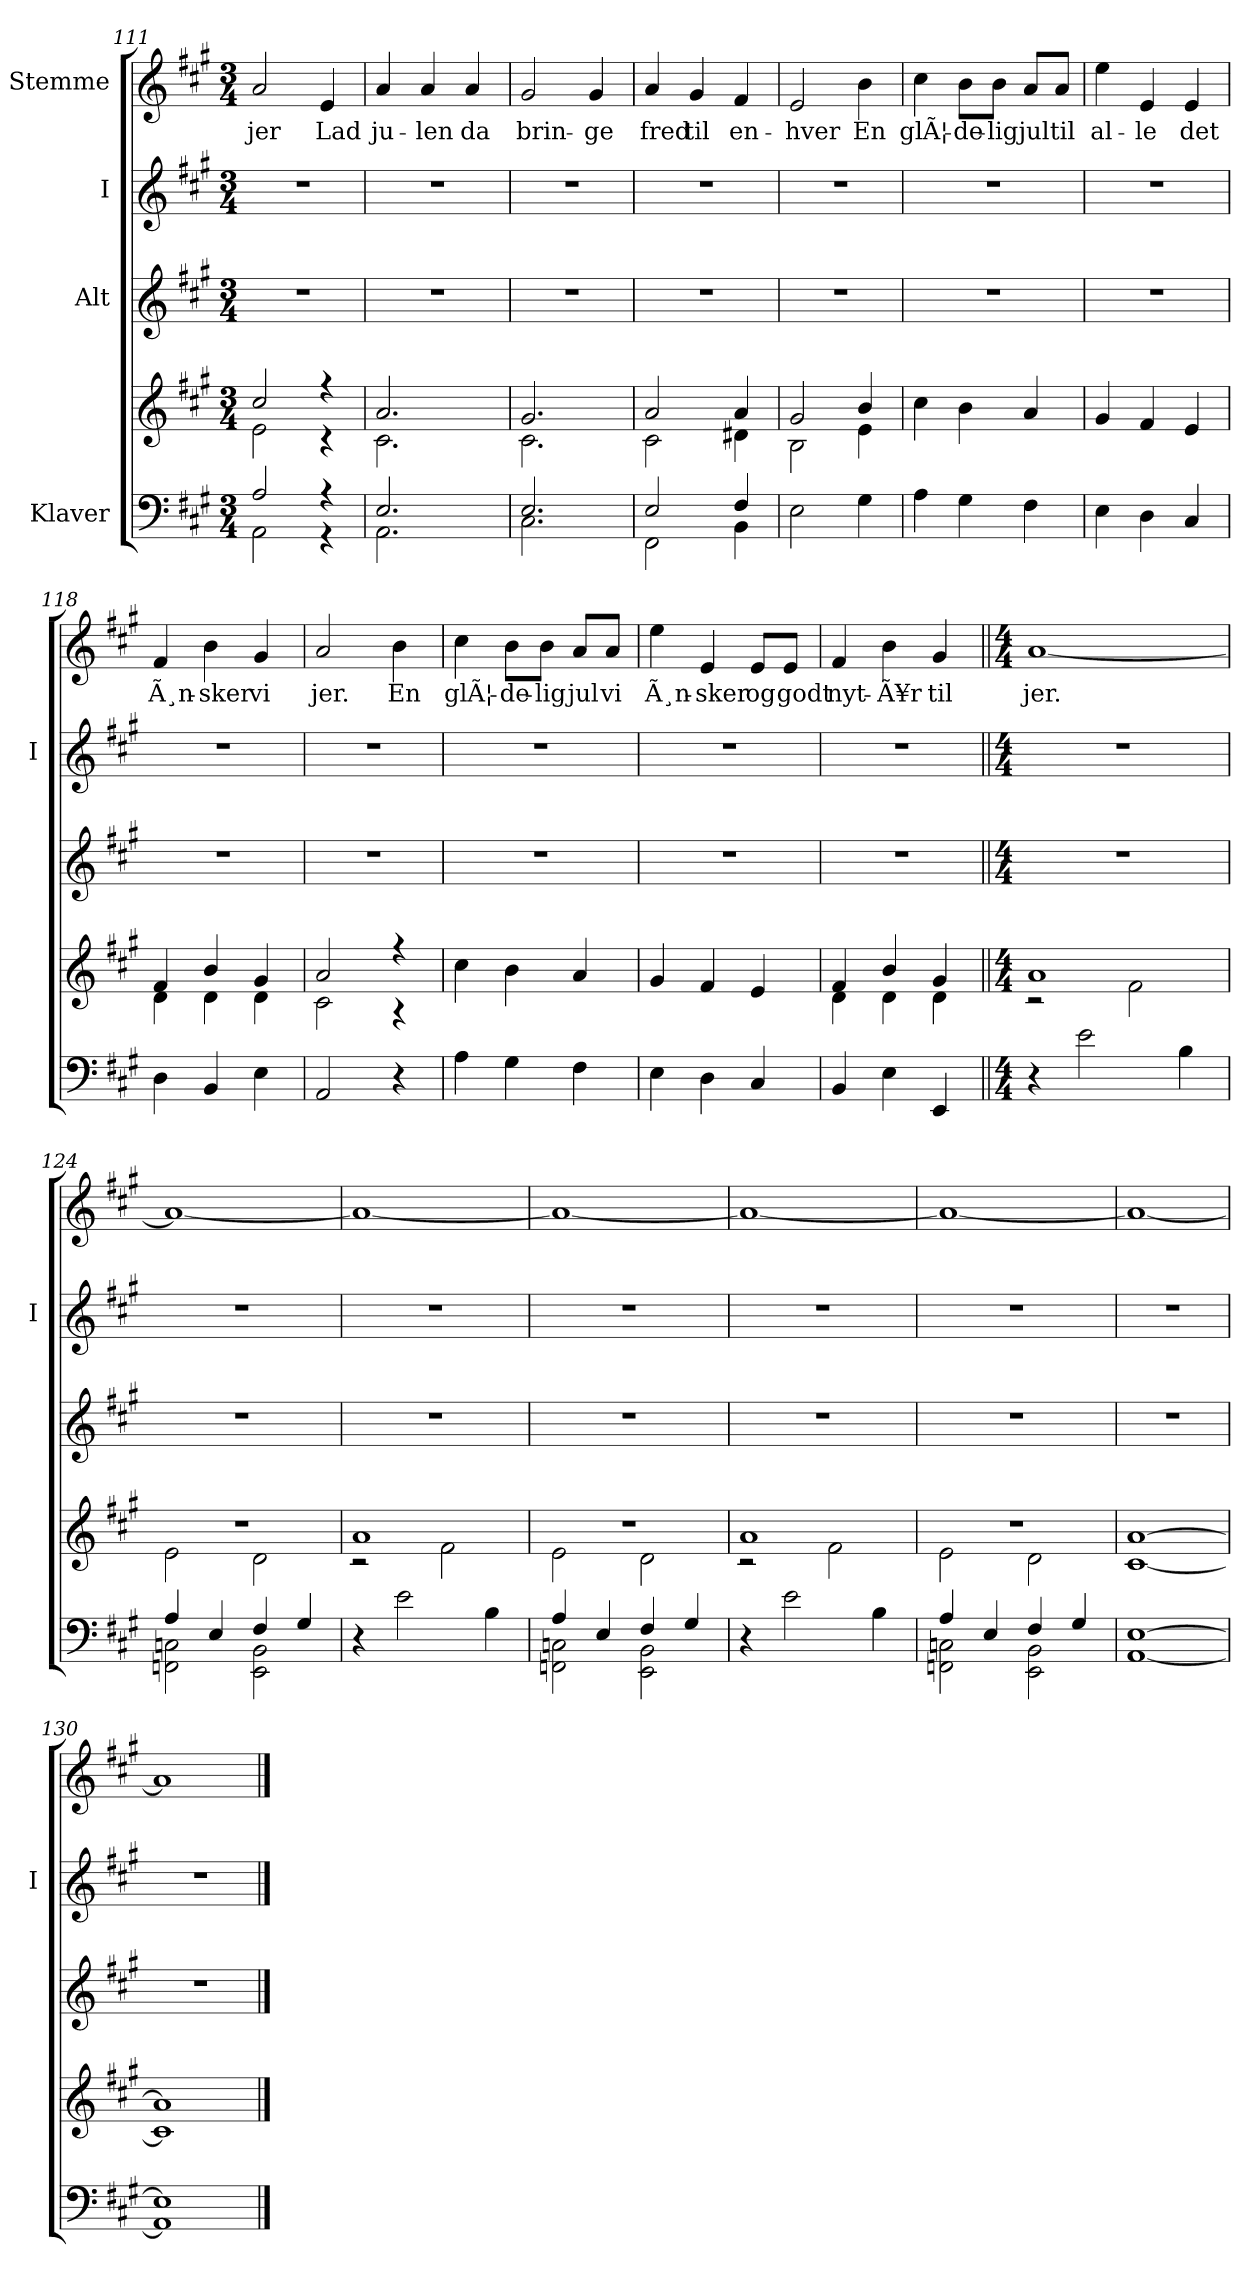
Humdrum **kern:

**kern	**kern	**kern	**kern	**kern	**text
*part4	*part4	*part3	*part2	*part1	*part1
*staff5	*staff4	*staff3	*staff2	*staff1	*staff1
*I"Klaver	*	*I"Alt	*I"I	*I"Stemme	*
*	*	*	*I'I	*	*
*clefF4	*clefG2	*clefG2	*clefG2	*clefG2	*
*k[f#c#g#]	*k[f#c#g#]	*k[f#c#g#]	*k[f#c#g#]	*k[f#c#g#]	*
*M3/4	*M3/4	*M3/4	*M3/4	*M3/4	*
=111	=111	=111	=111	=111	=111
*^	*^	*	*	*	*
!	!	!	!	!	!	!	!LO:LY:b
2A/	2AA\	2cc#/	2e\	2.r	2.r	2a/	jer
!	!	!	!	!	!	!	!LO:LY:b
4r	4r	4r	4r	.	.	4e/	Lad
=112	=112	=112	=112	=112	=112	=112	=112
!	!	!	!	!	!	!	!LO:LY:b
2.E/	2.AA\	2.a/	2.c#\	2.r	2.r	4a/	ju-
!	!	!	!	!	!	!	!LO:LY:b
.	.	.	.	.	.	4a/	-len
!	!	!	!	!	!	!	!LO:LY:b
.	.	.	.	.	.	4a/	da
=113	=113	=113	=113	=113	=113	=113	=113
!	!	!	!	!	!	!	!LO:LY:b
2.E/	2.C#\	2.g#/	2.c#\	2.r	2.r	2g#/	brin-
!	!	!	!	!	!	!	!LO:LY:b
.	.	.	.	.	.	4g#/	-ge
=114	=114	=114	=114	=114	=114	=114	=114
!	!	!	!	!	!	!	!LO:LY:b
2E/	2FF#\	2a/	2c#\	2.r	2.r	4a/	fred
!	!	!	!	!	!	!	!LO:LY:b
.	.	.	.	.	.	4g#/	til
!	!	!	!	!	!	!	!LO:LY:b
4F#/	4BB\	4a/	4d#X\	.	.	4f#/	en-
=115	=115	=115	=115	=115	=115	=115	=115
!	!	!	!	!	!	!	!LO:LY:b
*v	*v	*	*	*	*	*	*
2E\	2g#/	2B\	2.r	2.r	2e/	-hver
!	!	!	!	!	!	!LO:LY:b
4G#\	4b/	4e\	.	.	4b\	En
=116	=116	=116	=116	=116	=116	=116
!	!	!	!	!	!	!LO:LY:b
*	*v	*v	*	*	*	*
4A\	4cc#\	2.r	2.r	4cc#\	glÃ¦-
!	!	!	!	!	!LO:LY:b
4G#\	4b\	.	.	8b\L	-de-
!	!	!	!	!	!LO:LY:b
.	.	.	.	8b\J	-lig
!	!	!	!	!	!LO:LY:b
4F#\	4a/	.	.	8a/L	jul
!	!	!	!	!	!LO:LY:b
.	.	.	.	8a/J	til
!!LO:LB:g=z
=117	=117	=117	=117	=117	=117
!	!	!	!	!	!LO:LY:b
4E\	4g#/	2.r	2.r	4ee\	al-
!	!	!	!	!	!LO:LY:b
4D\	4f#/	.	.	4e/	-le
!	!	!	!	!	!LO:LY:b
4C#/	4e/	.	.	4e/	det
=118	=118	=118	=118	=118	=118
*	*^	*	*	*	*
!	!	!	!	!	!	!LO:LY:b
4D\	4f#/	4d\	2.r	2.r	4f#/	Ã¸n-
!	!	!	!	!	!	!LO:LY:b
4BB/	4b/	4d\	.	.	4b\	-sker
!	!	!	!	!	!	!LO:LY:b
4E\	4g#/	4d\	.	.	4g#/	vi
=119	=119	=119	=119	=119	=119	=119
!	!	!	!	!	!	!LO:LY:b
2AA/	2a/	2c#\	2.r	2.r	2a/	jer.
!	!	!	!	!	!	!LO:LY:b
4r	4r	4r	.	.	4b\	En
=120	=120	=120	=120	=120	=120	=120
!	!	!	!	!	!	!LO:LY:b
*	*v	*v	*	*	*	*
4A\	4cc#\	2.r	2.r	4cc#\	glÃ¦-
!	!	!	!	!	!LO:LY:b
4G#\	4b\	.	.	8b\L	-de-
!	!	!	!	!	!LO:LY:b
.	.	.	.	8b\J	-lig
!	!	!	!	!	!LO:LY:b
4F#\	4a/	.	.	8a/L	jul
!	!	!	!	!	!LO:LY:b
.	.	.	.	8a/J	vi
=121	=121	=121	=121	=121	=121
!	!	!	!	!	!LO:LY:b
4E\	4g#/	2.r	2.r	4ee\	Ã¸n-
!	!	!	!	!	!LO:LY:b
4D\	4f#/	.	.	4e/	-sker
!	!	!	!	!	!LO:LY:b
4C#/	4e/	.	.	8e/L	og
!	!	!	!	!	!LO:LY:b
.	.	.	.	8e/J	godt
=122	=122	=122	=122	=122	=122
*	*^	*	*	*	*
!	!	!	!	!	!	!LO:LY:b
4BB/	4f#/	4d\	2.r	2.r	4f#/	nyt-
!	!	!	!	!	!	!LO:LY:b
4E\	4b/	4d\	.	.	4b\	-Ã¥r
!	!	!	!	!	!	!LO:LY:b
4EE/	4g#/	4d\	.	.	4g#/	til
=123||	=123||	=123||	=123||	=123||	=123||	=123||
*M4/4	*M4/4	*	*M4/4	*M4/4	*M4/4	*
!	!	!	!	!	!	!LO:LY:b
4r	1a	2r	1r	1r	[1a	jer.
2e\	.	.	.	.	.	.
.	.	2f#\	.	.	.	.
4B\	.	.	.	.	.	.
!!LO:LB:g=z
=124	=124	=124	=124	=124	=124	=124
*^	*	*	*	*	*	*
4A/	2FFn\ 2Cn\	1r	2e\	1r	1r	1a_	.
4E/	.	.	.	.	.	.	.
4F#/	2EE\ 2BB\	.	2d\	.	.	.	.
4G#/	.	.	.	.	.	.	.
*v	*v	*	*	*	*	*	*
=125	=125	=125	=125	=125	=125	=125
4r	1a	2r	1r	1r	1a_	.
2e\	.	.	.	.	.	.
.	.	2f#\	.	.	.	.
4B\	.	.	.	.	.	.
=126	=126	=126	=126	=126	=126	=126
*^	*	*	*	*	*	*
4A/	2FFn\ 2Cn\	1r	2e\	1r	1r	1a_	.
4E/	.	.	.	.	.	.	.
4F#/	2EE\ 2BB\	.	2d\	.	.	.	.
4G#/	.	.	.	.	.	.	.
*v	*v	*	*	*	*	*	*
=127	=127	=127	=127	=127	=127	=127
4r	1a	2r	1r	1r	1a_	.
2e\	.	.	.	.	.	.
.	.	2f#\	.	.	.	.
4B\	.	.	.	.	.	.
=128	=128	=128	=128	=128	=128	=128
*^	*	*	*	*	*	*
4A/	2FFn\ 2Cn\	1r	2e\	1r	1r	1a_	.
4E/	.	.	.	.	.	.	.
4F#/	2EE\ 2BB\	.	2d\	.	.	.	.
4G#/	.	.	.	.	.	.	.
=129	=129	=129	=129	=129	=129	=129	=129
[1E	[1AA	[1a	[1c#	1r	1r	1a_	.
=130	=130	=130	=130	=130	=130	=130	=130
1E]	1AA]	1a]	1c#]	1r	1r	1a]	.
*v	*v	*	*	*	*	*	*
*	*v	*v	*	*	*	*
==	==	==	==	==	==
*-	*-	*-	*-	*-	*-
